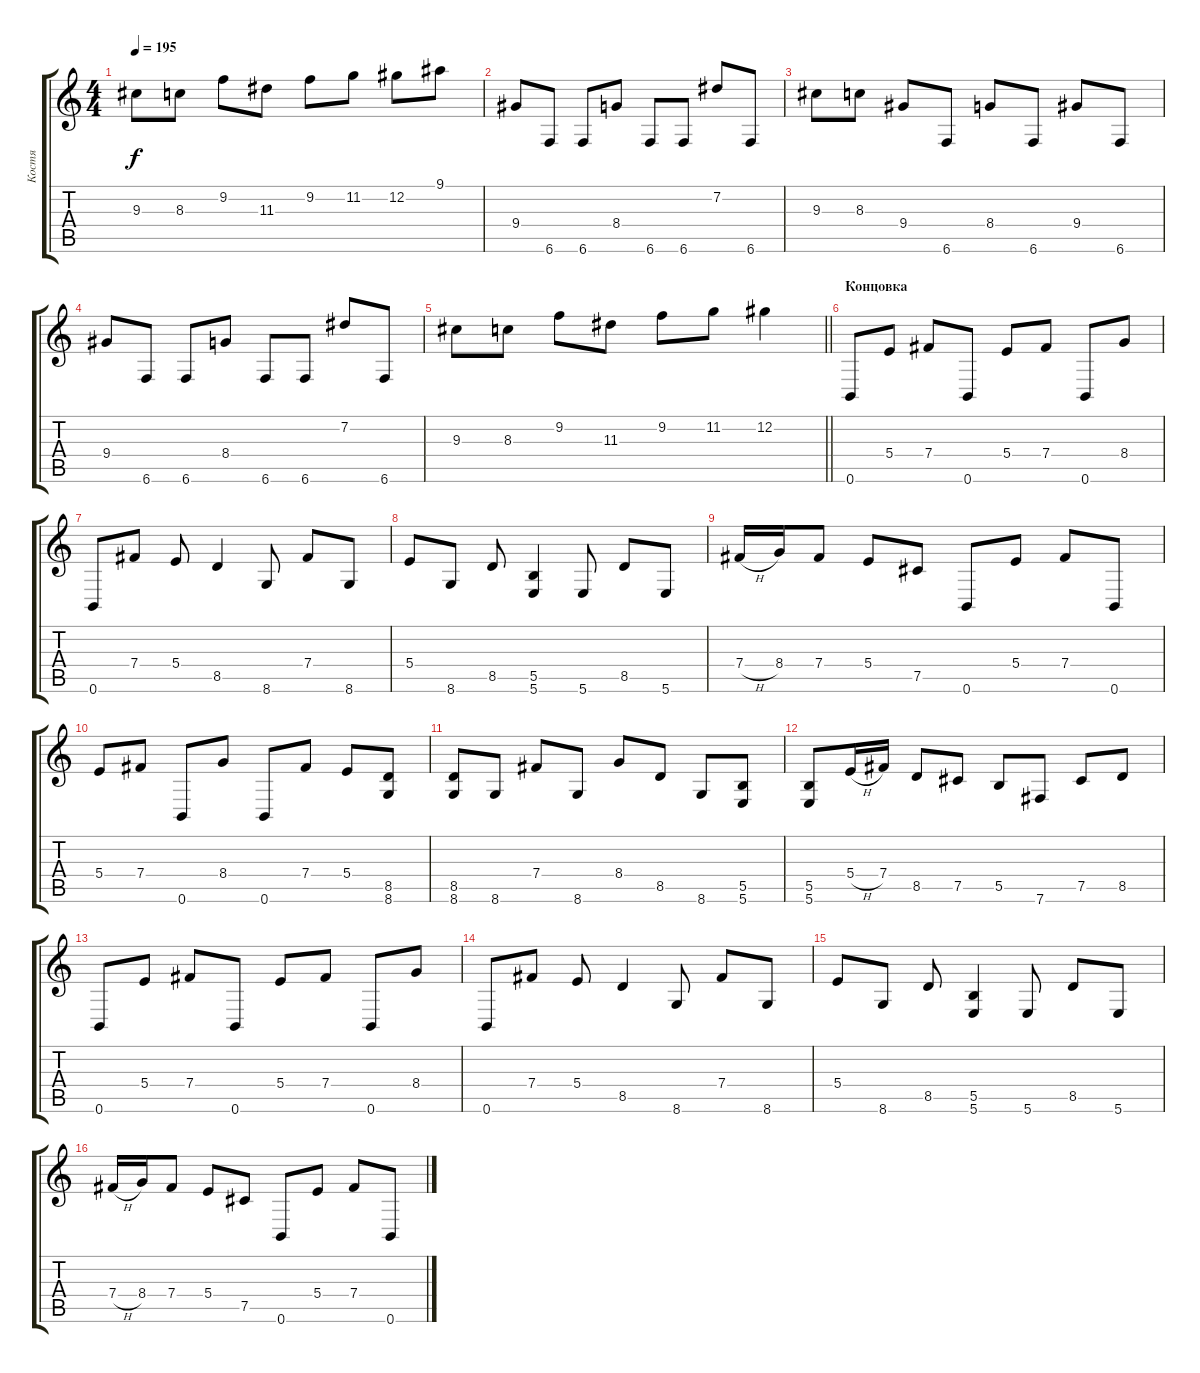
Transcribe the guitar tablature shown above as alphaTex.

\track ("Костя" "Костя") {instrument overdrivenguitar}
\staff {score tabs}
\tuning (Db4 Ab3 E3 B2 Gb2 B1) {hide}
\ts (4 4)
\tempo 195
\clef g2
\ks c
9.3.8{dy f} 8.3.8 9.2.8 11.3.8 9.2.8 11.2.8 12.2.8 9.1.8 |
9.4.8 6.6.8 6.6.8 8.4.8 6.6.8 6.6.8 7.2.8 6.6.8 |
9.3.8 8.3.8 9.4.8 6.6.8 8.4.8 6.6.8 9.4.8 6.6.8 |
9.4.8 6.6.8 6.6.8 8.4.8 6.6.8 6.6.8 7.2.8 6.6.8 |
\barLineRight lightlight
9.3.8 8.3.8 9.2.8 11.3.8 9.2.8 11.2.8 12.2.4 |
\section ("" "Концовка")
0.6.8 5.4.8 7.4.8 0.6.8 5.4.8 7.4.8 0.6.8 8.4.8 |
0.6.8 7.4.8 5.4.8 8.5.4 8.6.8 7.4.8 8.6.8 |
5.4.8 8.6.8 8.5.8 (5.5 5.6).4 5.6.8 8.5.8 5.6.8 |
7.4{h}.16 8.4.16 7.4.8 5.4.8 7.5.8 0.6.8 5.4.8 7.4.8 0.6.8 |
5.4.8 7.4.8 0.6.8 8.4.8 0.6.8 7.4.8 5.4.8 (8.5 8.6).8 |
(8.5 8.6).8 8.6.8 7.4.8 8.6.8 8.4.8 8.5.8 8.6.8 (5.5 5.6).8 |
(5.5 5.6).8 5.4{h}.16 7.4.16 8.5.8 7.5.8 5.5.8 7.6.8 7.5.8 8.5.8 |
0.6.8 5.4.8 7.4.8 0.6.8 5.4.8 7.4.8 0.6.8 8.4.8 |
0.6.8 7.4.8 5.4.8 8.5.4 8.6.8 7.4.8 8.6.8 |
5.4.8 8.6.8 8.5.8 (5.5 5.6).4 5.6.8 8.5.8 5.6.8 |
7.4{h}.16 8.4.16 7.4.8 5.4.8 7.5.8 0.6.8 5.4.8 7.4.8 0.6.8
